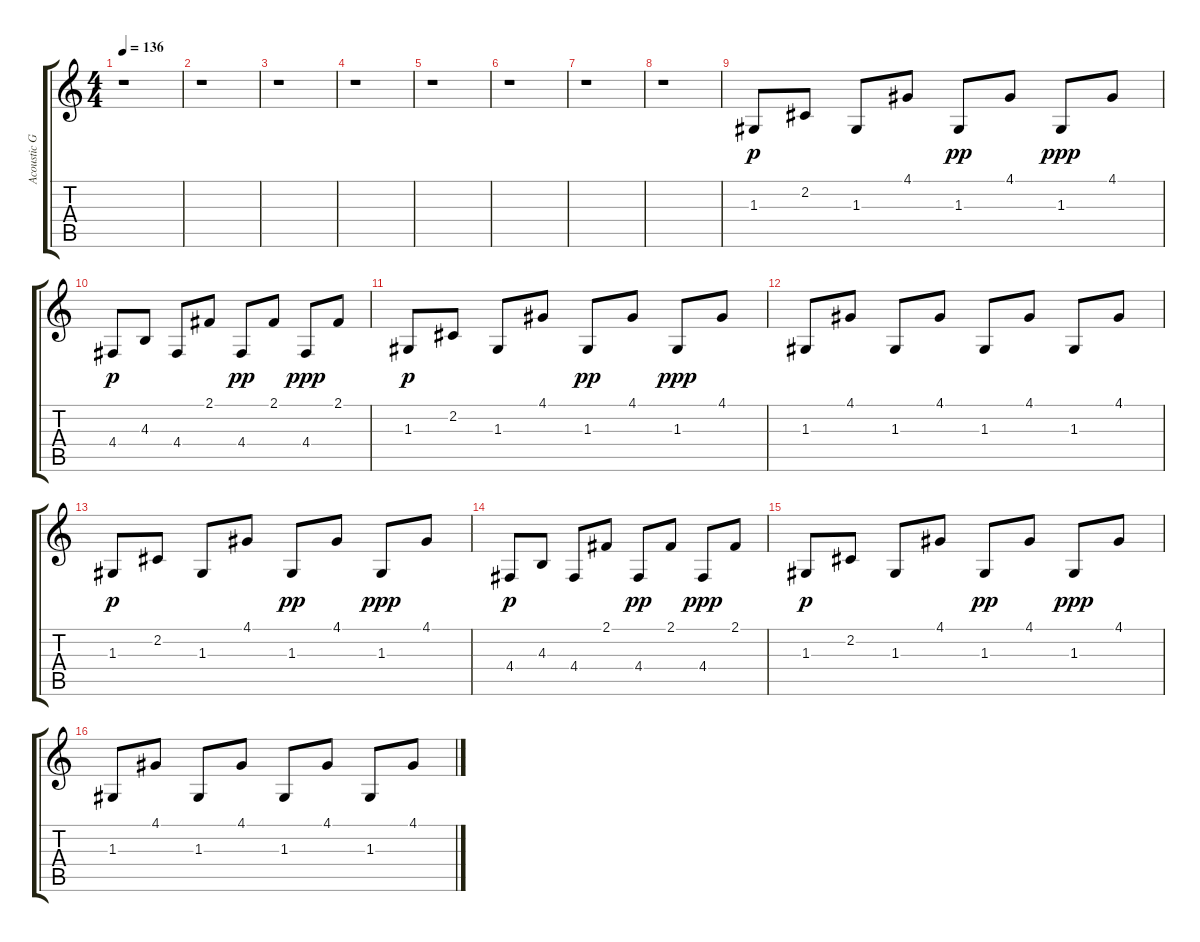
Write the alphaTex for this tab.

\track ("Acoustic Grand Piano" "Acoustic G") {instrument acousticgrandpiano}
\staff {score tabs}
\tuning (E4 B3 G3 D3 A2 E2) {hide}
\ts (4 4)
\tempo 136
\clef g2
\ks c
r.1{dy f} |
r.1 |
r.1 |
r.1 |
r.1 |
r.1 |
r.1 |
r.1 |
1.3.8{dy p} 2.2.8 1.3.8 4.1.8 1.3.8{dy pp} 4.1.8 1.3.8{dy ppp} 4.1.8 |
4.4.8{dy p} 4.3.8 4.4.8 2.1.8 4.4.8{dy pp} 2.1.8 4.4.8{dy ppp} 2.1.8 |
1.3.8{dy p} 2.2.8 1.3.8 4.1.8 1.3.8{dy pp} 4.1.8 1.3.8{dy ppp} 4.1.8 |
1.3.8 4.1.8 1.3.8 4.1.8 1.3.8 4.1.8 1.3.8 4.1.8 |
1.3.8{dy p} 2.2.8 1.3.8 4.1.8 1.3.8{dy pp} 4.1.8 1.3.8{dy ppp} 4.1.8 |
4.4.8{dy p} 4.3.8 4.4.8 2.1.8 4.4.8{dy pp} 2.1.8 4.4.8{dy ppp} 2.1.8 |
1.3.8{dy p} 2.2.8 1.3.8 4.1.8 1.3.8{dy pp} 4.1.8 1.3.8{dy ppp} 4.1.8 |
1.3.8 4.1.8 1.3.8 4.1.8 1.3.8 4.1.8 1.3.8 4.1.8
